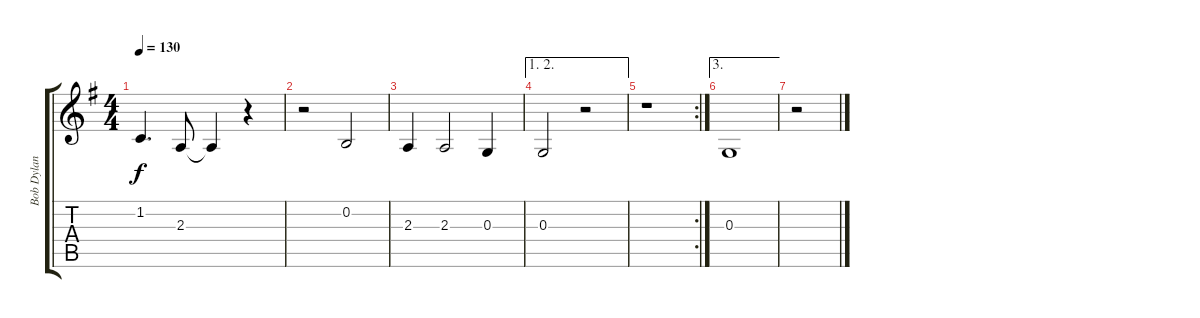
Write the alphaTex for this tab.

\track ("Bob Dylan Voice" "Bob Dylan ") {instrument reedorgan}
\staff {score tabs}
\tuning (E4 B3 G3 D3 A2 E2) {hide}
\ts (4 4)
\tempo 130
\clef g2
\ks g
1.2{t}.4{d dy f} 2.3.8 2.3{t}.4 r.4 |
r.2 0.2.2 |
2.3.4 2.3.2 0.3.4 |
\ae (1 2)
0.3.2 r.2 |
\rc 2
r.1 |
\ae 3
0.3.1 |
r.2
